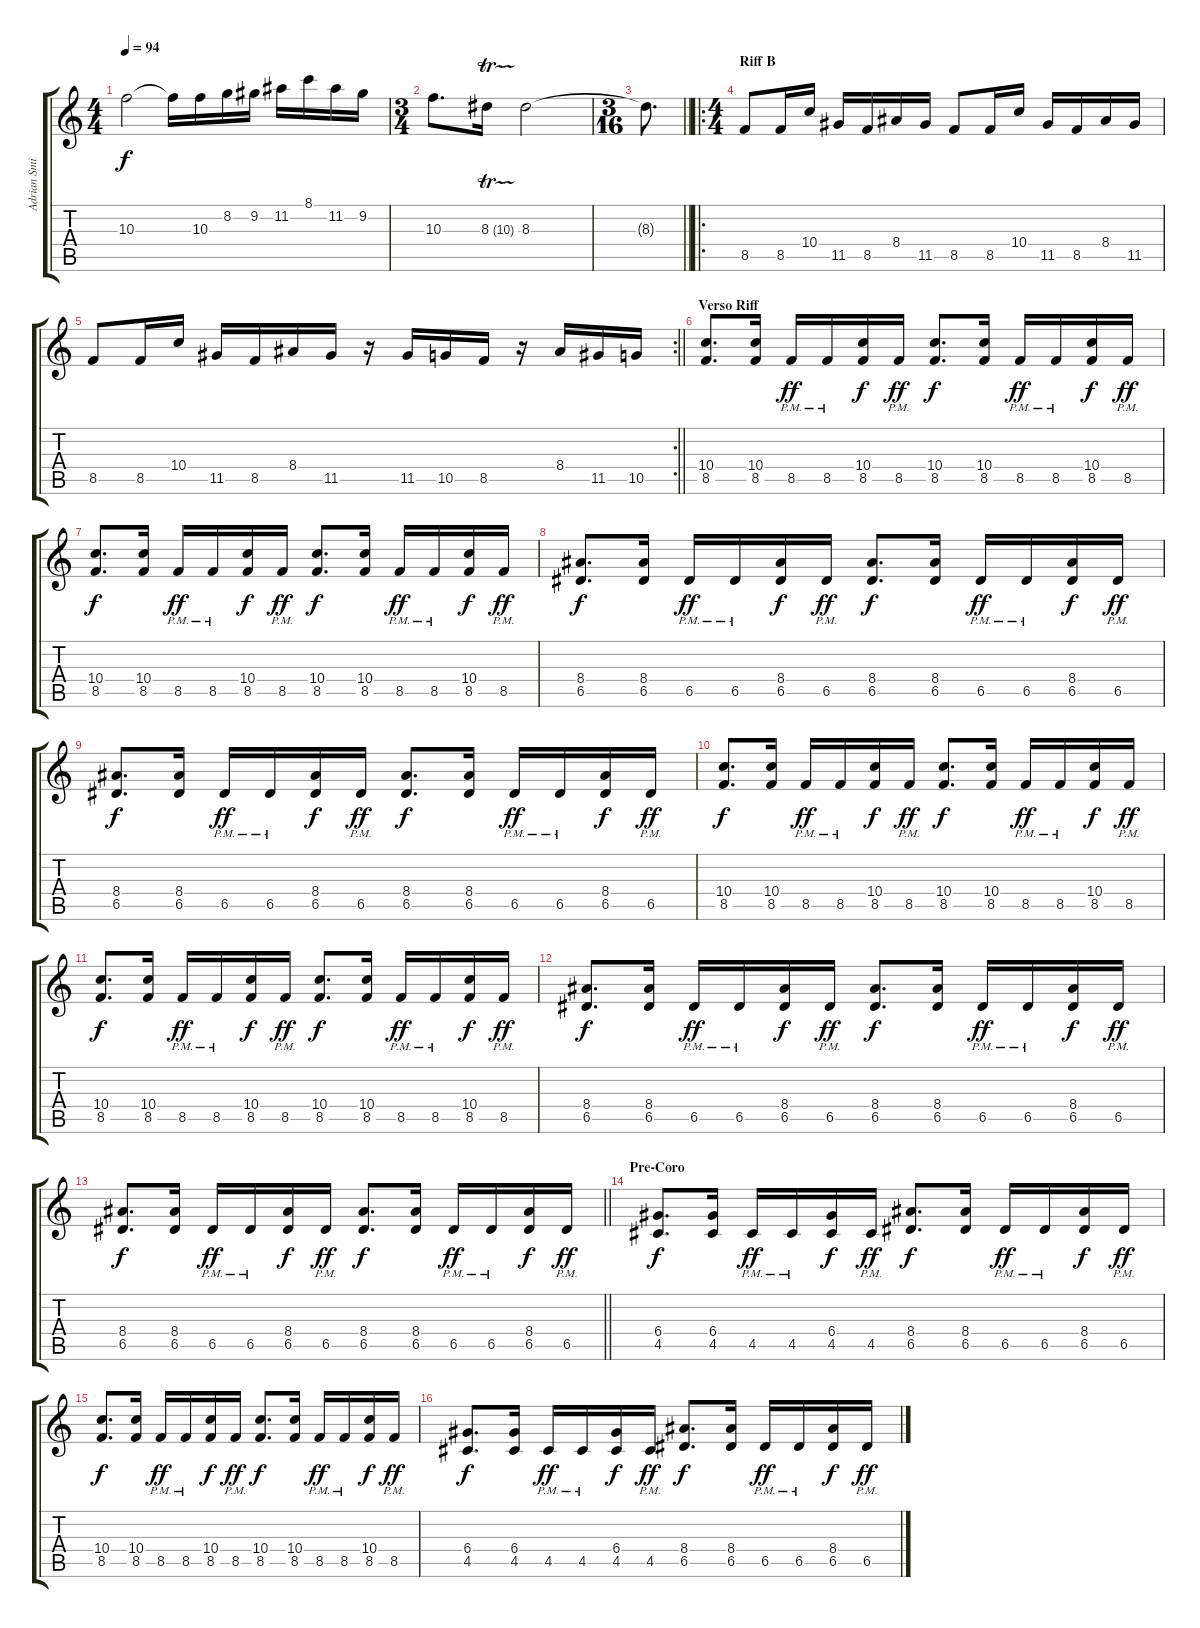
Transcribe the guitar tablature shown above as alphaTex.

\track ("Adrian Smith" "Adrian Smi") {instrument overdrivenguitar}
\staff {score tabs}
\tuning (E4 B3 G3 D3 A2 E2) {hide}
\ts (4 4)
\tempo 94
\clef g2
\ks c
10.3.2{dy f} 10.3{t}.16 10.3.16 8.2.16 9.2.16 11.2.16 8.1.16 11.2.16 9.2.16 |
\ts (3 4)
10.3.8{d} 8.3{tr (10 32)}.16 8.3.2 |
\ts (3 16)
\barLineRight lightlight
8.3{t}.8{d} |
\ro
\ts (4 4)
\section ("" "Riff B")
8.5.8 8.5.16 10.4.16 11.5.16 8.5.16 8.4.16 11.5.16 8.5.8 8.5.16 10.4.16 11.5.16 8.5.16 8.4.16 11.5.16 |
\rc 2
\barLineRight lightlight
8.5.8 8.5.16 10.4.16 11.5.16 8.5.16 8.4.16 11.5.16 r.16 11.5.16 10.5.16 8.5.16 r.16 8.4.16 11.5.16 10.5.16 |
\section ("" "Verso Riff")
(10.4 8.5).8{d} (10.4 8.5).16 8.5{pm}.16{dy ff} 8.5{pm}.16 (10.4 8.5).16{dy f} 8.5{pm}.16{dy ff} (10.4 8.5).8{d dy f} (10.4 8.5).16 8.5{pm}.16{dy ff} 8.5{pm}.16 (10.4 8.5).16{dy f} 8.5{pm}.16{dy ff} |
(10.4 8.5).8{d dy f} (10.4 8.5).16 8.5{pm}.16{dy ff} 8.5{pm}.16 (10.4 8.5).16{dy f} 8.5{pm}.16{dy ff} (10.4 8.5).8{d dy f} (10.4 8.5).16 8.5{pm}.16{dy ff} 8.5{pm}.16 (10.4 8.5).16{dy f} 8.5{pm}.16{dy ff} |
(8.4 6.5).8{d dy f} (8.4 6.5).16 6.5{pm}.16{dy ff} 6.5{pm}.16 (8.4 6.5).16{dy f} 6.5{pm}.16{dy ff} (8.4 6.5).8{d dy f} (8.4 6.5).16 6.5{pm}.16{dy ff} 6.5{pm}.16 (8.4 6.5).16{dy f} 6.5{pm}.16{dy ff} |
(8.4 6.5).8{d dy f} (8.4 6.5).16 6.5{pm}.16{dy ff} 6.5{pm}.16 (8.4 6.5).16{dy f} 6.5{pm}.16{dy ff} (8.4 6.5).8{d dy f} (8.4 6.5).16 6.5{pm}.16{dy ff} 6.5{pm}.16 (8.4 6.5).16{dy f} 6.5{pm}.16{dy ff} |
(10.4 8.5).8{d dy f} (10.4 8.5).16 8.5{pm}.16{dy ff} 8.5{pm}.16 (10.4 8.5).16{dy f} 8.5{pm}.16{dy ff} (10.4 8.5).8{d dy f} (10.4 8.5).16 8.5{pm}.16{dy ff} 8.5{pm}.16 (10.4 8.5).16{dy f} 8.5{pm}.16{dy ff} |
(10.4 8.5).8{d dy f} (10.4 8.5).16 8.5{pm}.16{dy ff} 8.5{pm}.16 (10.4 8.5).16{dy f} 8.5{pm}.16{dy ff} (10.4 8.5).8{d dy f} (10.4 8.5).16 8.5{pm}.16{dy ff} 8.5{pm}.16 (10.4 8.5).16{dy f} 8.5{pm}.16{dy ff} |
(8.4 6.5).8{d dy f} (8.4 6.5).16 6.5{pm}.16{dy ff} 6.5{pm}.16 (8.4 6.5).16{dy f} 6.5{pm}.16{dy ff} (8.4 6.5).8{d dy f} (8.4 6.5).16 6.5{pm}.16{dy ff} 6.5{pm}.16 (8.4 6.5).16{dy f} 6.5{pm}.16{dy ff} |
\barLineRight lightlight
(8.4 6.5).8{d dy f} (8.4 6.5).16 6.5{pm}.16{dy ff} 6.5{pm}.16 (8.4 6.5).16{dy f} 6.5{pm}.16{dy ff} (8.4 6.5).8{d dy f} (8.4 6.5).16 6.5{pm}.16{dy ff} 6.5{pm}.16 (8.4 6.5).16{dy f} 6.5{pm}.16{dy ff} |
\section ("" "Pre-Coro")
(6.4 4.5).8{d dy f} (6.4 4.5).16 4.5{pm}.16{dy ff} 4.5{pm}.16 (6.4 4.5).16{dy f} 4.5{pm}.16{dy ff} (8.4 6.5).8{d dy f} (8.4 6.5).16 6.5{pm}.16{dy ff} 6.5{pm}.16 (8.4 6.5).16{dy f} 6.5{pm}.16{dy ff} |
(10.4 8.5).8{d dy f} (10.4 8.5).16 8.5{pm}.16{dy ff} 8.5{pm}.16 (10.4 8.5).16{dy f} 8.5{pm}.16{dy ff} (10.4 8.5).8{d dy f} (10.4 8.5).16 8.5{pm}.16{dy ff} 8.5{pm}.16 (10.4 8.5).16{dy f} 8.5{pm}.16{dy ff} |
(6.4 4.5).8{d dy f} (6.4 4.5).16 4.5{pm}.16{dy ff} 4.5{pm}.16 (6.4 4.5).16{dy f} 4.5{pm}.16{dy ff} (8.4 6.5).8{d dy f} (8.4 6.5).16 6.5{pm}.16{dy ff} 6.5{pm}.16 (8.4 6.5).16{dy f} 6.5{pm}.16{dy ff}
